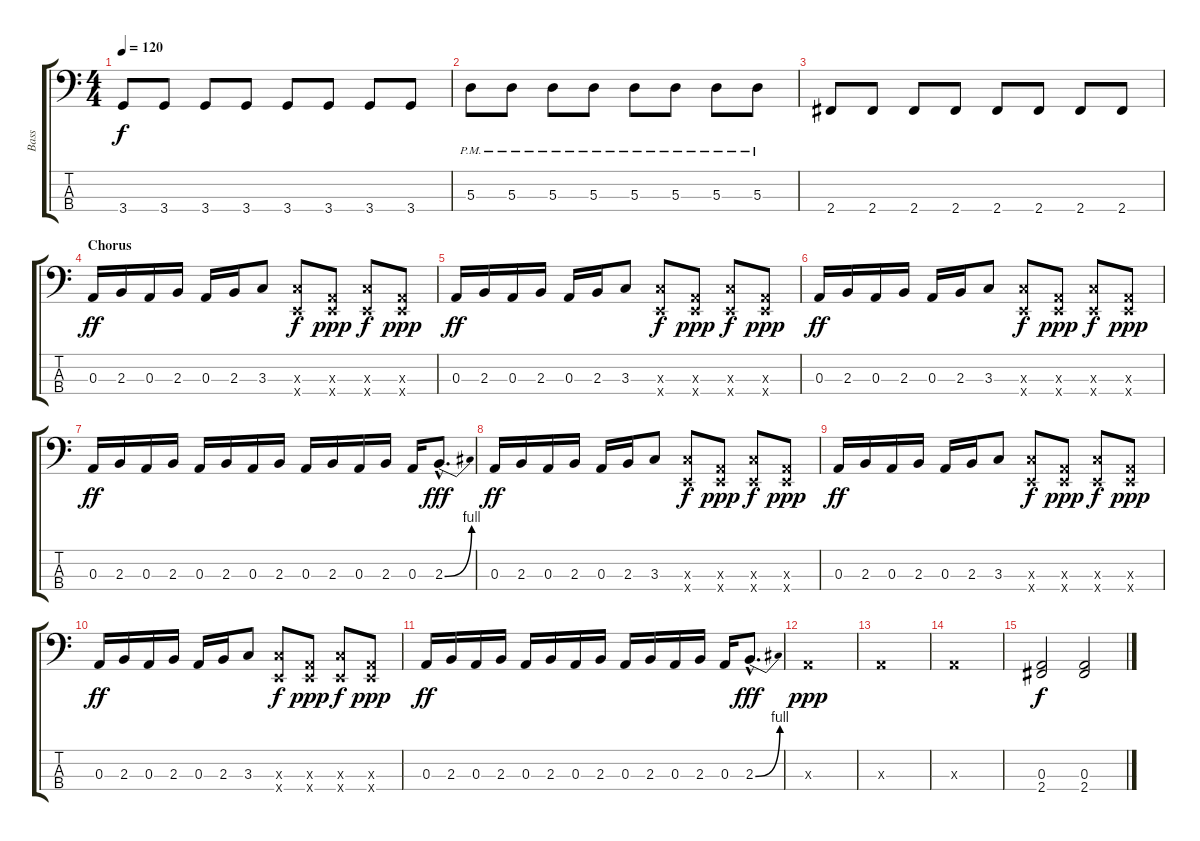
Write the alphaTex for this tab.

\track ("Bass" "Bass") {instrument slapbass1}
\staff {score tabs}
\tuning (G2 D2 A1 E1) {hide}
\ts (4 4)
\tempo 120
\clef f4
\ks c
3.4.8{dy f} 3.4.8 3.4.8 3.4.8 3.4.8 3.4.8 3.4.8 3.4.8 |
5.3{pm}.8 5.3{pm}.8 5.3{pm}.8 5.3{pm}.8 5.3{pm}.8 5.3{pm}.8 5.3{pm}.8 5.3{pm}.8 |
2.4.8 2.4.8 2.4.8 2.4.8 2.4.8 2.4.8 2.4.8 2.4.8 |
\section ("" "Chorus")
0.3.16{dy ff} 2.3.16 0.3.16 2.3.16 0.3.16 2.3.16 3.3.8 (3.3{x} 0.4{x}).8{dy f} (0.3{x} 0.4{x}).8{dy ppp} (3.3{x} 0.4{x}).8{dy f} (0.3{x} 0.4{x}).8{dy ppp} |
0.3.16{dy ff} 2.3.16 0.3.16 2.3.16 0.3.16 2.3.16 3.3.8 (3.3{x} 0.4{x}).8{dy f} (0.3{x} 0.4{x}).8{dy ppp} (3.3{x} 0.4{x}).8{dy f} (0.3{x} 0.4{x}).8{dy ppp} |
0.3.16{dy ff} 2.3.16 0.3.16 2.3.16 0.3.16 2.3.16 3.3.8 (3.3{x} 0.4{x}).8{dy f} (0.3{x} 0.4{x}).8{dy ppp} (3.3{x} 0.4{x}).8{dy f} (0.3{x} 0.4{x}).8{dy ppp} |
0.3.16{dy ff} 2.3.16 0.3.16 2.3.16 0.3.16 2.3.16 0.3.16 2.3.16 0.3.16 2.3.16 0.3.16 2.3.16 0.3.16 2.3{be (bend 0 0 60 4) hac}.8{d dy fff} |
0.3.16{dy ff} 2.3.16 0.3.16 2.3.16 0.3.16 2.3.16 3.3.8 (3.3{x} 0.4{x}).8{dy f} (0.3{x} 0.4{x}).8{dy ppp} (3.3{x} 0.4{x}).8{dy f} (0.3{x} 0.4{x}).8{dy ppp} |
0.3.16{dy ff} 2.3.16 0.3.16 2.3.16 0.3.16 2.3.16 3.3.8 (3.3{x} 0.4{x}).8{dy f} (0.3{x} 0.4{x}).8{dy ppp} (3.3{x} 0.4{x}).8{dy f} (0.3{x} 0.4{x}).8{dy ppp} |
0.3.16{dy ff} 2.3.16 0.3.16 2.3.16 0.3.16 2.3.16 3.3.8 (3.3{x} 0.4{x}).8{dy f} (0.3{x} 0.4{x}).8{dy ppp} (3.3{x} 0.4{x}).8{dy f} (0.3{x} 0.4{x}).8{dy ppp} |
0.3.16{dy ff} 2.3.16 0.3.16 2.3.16 0.3.16 2.3.16 0.3.16 2.3.16 0.3.16 2.3.16 0.3.16 2.3.16 0.3.16 2.3{be (bend 0 0 60 4) hac}.8{d dy fff} |
0.3{x}.1{dy ppp} |
0.3{x}.1 |
0.3{x}.1 |
(0.3 2.4).2{dy f} (0.3 2.4).2
